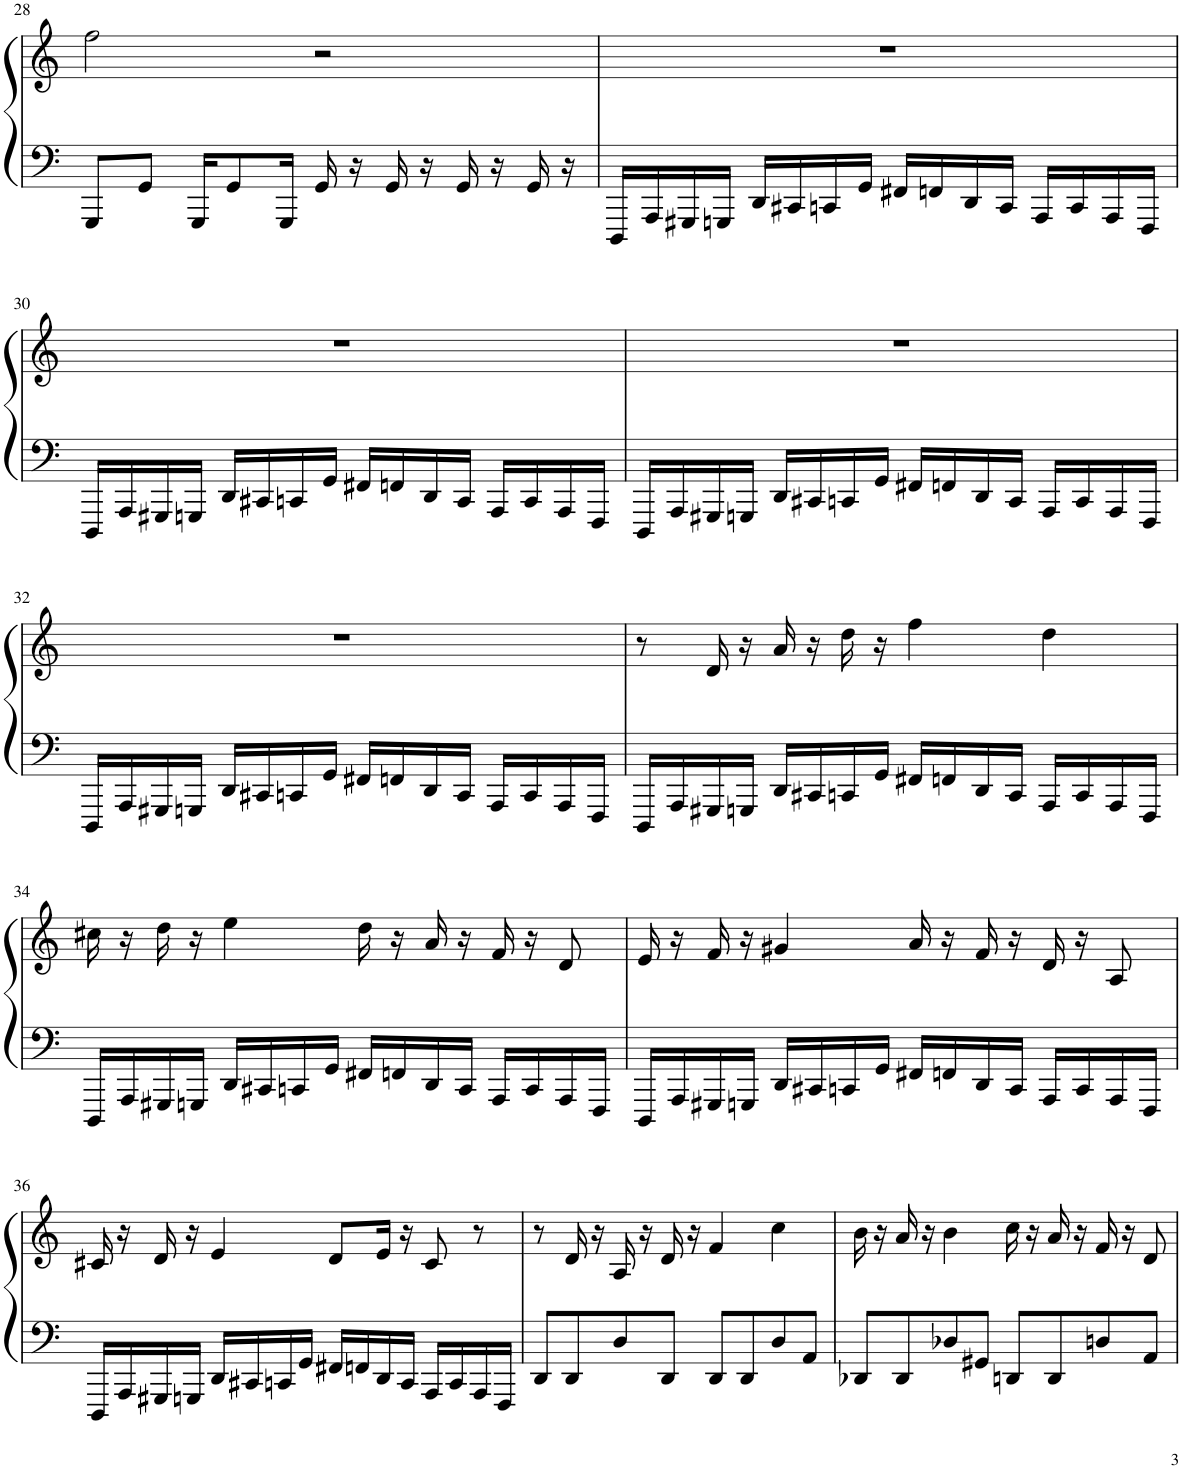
**kern	**kern
*part1	*part1
*staff2	*staff1
*I"Piano	*
*I'Pno.	*
!!LO:PB:g=z
*clefF4	*clefG2
*k[]	*k[]
*M4/4	*M4/4
=28	=28
8GGG/L	2ff\
8GG/J	.
16GGG/KL	.
8GG/	.
16GGG/Jk	.
16GG/	2r
16r	.
16GG/	.
16r	.
16GG/	.
16r	.
16GG/	.
16r	.
=29	=29
16DDD/LL	1r
16AAA/	.
16GGG#X/	.
16GGGn/JJ	.
16DD/LL	.
16CC#X/	.
16CCn/	.
16GG/JJ	.
16FF#X/LL	.
16FFn/	.
16DD/	.
16CC/JJ	.
16AAA/LL	.
16CC/	.
16AAA/	.
16FFF/JJ	.
!!LO:LB:g=z
=30	=30
16DDD/LL	1r
16AAA/	.
16GGG#X/	.
16GGGn/JJ	.
16DD/LL	.
16CC#X/	.
16CCn/	.
16GG/JJ	.
16FF#X/LL	.
16FFn/	.
16DD/	.
16CC/JJ	.
16AAA/LL	.
16CC/	.
16AAA/	.
16FFF/JJ	.
=31	=31
16DDD/LL	1r
16AAA/	.
16GGG#X/	.
16GGGn/JJ	.
16DD/LL	.
16CC#X/	.
16CCn/	.
16GG/JJ	.
16FF#X/LL	.
16FFn/	.
16DD/	.
16CC/JJ	.
16AAA/LL	.
16CC/	.
16AAA/	.
16FFF/JJ	.
!!LO:LB:g=z
=32	=32
16DDD/LL	1r
16AAA/	.
16GGG#X/	.
16GGGn/JJ	.
16DD/LL	.
16CC#X/	.
16CCn/	.
16GG/JJ	.
16FF#X/LL	.
16FFn/	.
16DD/	.
16CC/JJ	.
16AAA/LL	.
16CC/	.
16AAA/	.
16FFF/JJ	.
=33	=33
16DDD/LL	8r
16AAA/	.
16GGG#X/	16d/
16GGGn/JJ	16r
16DD/LL	16a/
16CC#X/	16r
16CCn/	16dd\
16GG/JJ	16r
16FF#X/LL	4ff\
16FFn/	.
16DD/	.
16CC/JJ	.
16AAA/LL	4dd\
16CC/	.
16AAA/	.
16FFF/JJ	.
!!LO:LB:g=z
=34	=34
16DDD/LL	16cc#X\
16AAA/	16r
16GGG#X/	16dd\
16GGGn/JJ	16r
16DD/LL	4ee\
16CC#X/	.
16CCn/	.
16GG/JJ	.
16FF#X/LL	16dd\
16FFn/	16r
16DD/	16a/
16CC/JJ	16r
16AAA/LL	16f/
16CC/	16r
16AAA/	8d/
16FFF/JJ	.
=35	=35
16DDD/LL	16e/
16AAA/	16r
16GGG#X/	16f/
16GGGn/JJ	16r
16DD/LL	4g#X/
16CC#X/	.
16CCn/	.
16GG/JJ	.
16FF#X/LL	16a/
16FFn/	16r
16DD/	16f/
16CC/JJ	16r
16AAA/LL	16d/
16CC/	16r
16AAA/	8A/
16FFF/JJ	.
!!LO:LB:g=z
=36	=36
16DDD/LL	16c#X/
16AAA/	16r
16GGG#X/	16d/
16GGGn/JJ	16r
16DD/LL	4e/
16CC#X/	.
16CCn/	.
16GG/JJ	.
16FF#X/LL	8d/L
16FFn/	.
16DD/	16e/Jk
16CC/JJ	16r
16AAA/LL	8c#/
16CC/	.
16AAA/	8r
16FFF/JJ	.
=37	=37
8DD/L	8r
8DD/	16d/
.	16r
8D/	16A/
.	16r
8DD/J	16d/
.	16r
8DD/L	4f/
8DD/	.
8D/	4cc\
8AA/J	.
=38	=38
8DD-X/L	16b\
.	16r
8DD-/	16a/
.	16r
8D-X/	4b\
8GG#X/J	.
8DDn/L	16cc\
.	16r
8DD/	16a/
.	16r
8Dn/	16f/
.	16r
8AA/J	8d/
=	=
*-	*-
